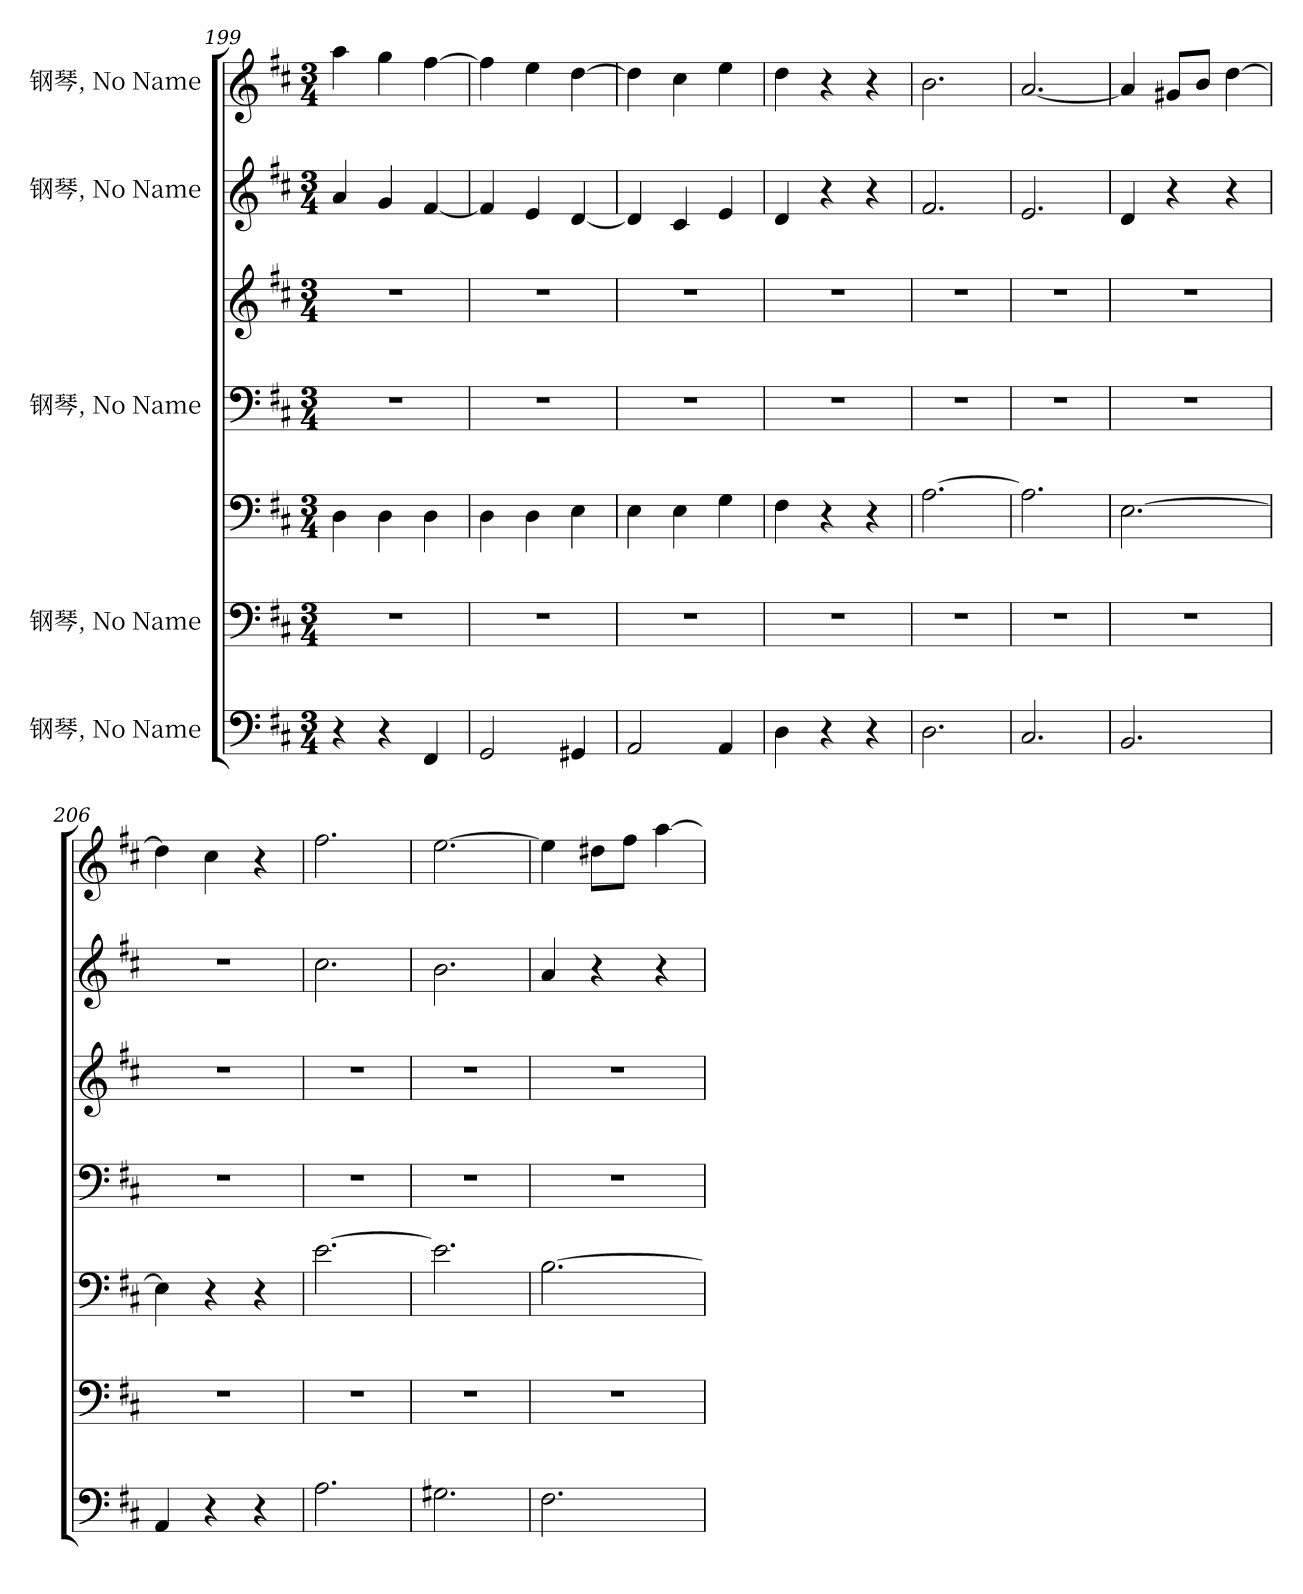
**kern	**kern	**kern	**kern	**kern	**kern	**kern
*part5	*part4	*part4	*part3	*part3	*part2	*part1
*staff7	*staff6	*staff5	*staff4	*staff3	*staff2	*staff1
*I"钢琴, No Name	*I"钢琴, No Name	*	*I"钢琴, No Name	*	*I"钢琴, No Name	*I"钢琴, No Name
*clefF4	*clefF4	*clefF4	*clefF4	*clefG2	*clefG2	*clefG2
*k[f#c#]	*k[f#c#]	*k[f#c#]	*k[f#c#]	*k[f#c#]	*k[f#c#]	*k[f#c#]
*M3/4	*M3/4	*M3/4	*M3/4	*M3/4	*M3/4	*M3/4
*MM199	*MM199	*MM199	*MM199	*MM199	*MM199	*MM199
=199	=199	=199	=199	=199	=199	=199
4r	2.r	4D\	2.r	2.r	4a/	4aa\
4r	.	4D\	.	.	4g/	4gg\
4FF#/	.	4D\	.	.	[4f#/	[4ff#\
=200	=200	=200	=200	=200	=200	=200
2GG/	2.r	4D\	2.r	2.r	4f#/]	4ff#\]
.	.	4D\	.	.	4e/	4ee\
4GG#X/	.	4E\	.	.	[4d/	[4dd\
=201	=201	=201	=201	=201	=201	=201
2AA/	2.r	4E\	2.r	2.r	4d/]	4dd\]
.	.	4E\	.	.	4c#/	4cc#\
4AA/	.	4G\	.	.	4e/	4ee\
=202	=202	=202	=202	=202	=202	=202
4D\	2.r	4F#\	2.r	2.r	4d/	4dd\
4r	.	4r	.	.	4r	4r
4r	.	4r	.	.	4r	4r
=203	=203	=203	=203	=203	=203	=203
*	*	*	*	*	*	*MM199
2.D\	2.r	[2.A\	2.r	2.r	2.f#/	2.b\
=204	=204	=204	=204	=204	=204	=204
2.C#/	2.r	2.A\]	2.r	2.r	2.e/	[2.a/
=205	=205	=205	=205	=205	=205	=205
2.BB/	2.r	[2.E\	2.r	2.r	4d/	4a/]
.	.	.	.	.	4r	8g#X/L
.	.	.	.	.	.	8b/J
.	.	.	.	.	4r	[4dd\
=206	=206	=206	=206	=206	=206	=206
4AA/	2.r	4E\]	2.r	2.r	2.r	4dd\]
4r	.	4r	.	.	.	4cc#\
*	*	*	*	*	*	*MM197
4r	.	4r	.	.	.	4r
=207	=207	=207	=207	=207	=207	=207
*	*	*	*	*	*	*MM199
2.A\	2.r	[2.e\	2.r	2.r	2.cc#\	2.ff#\
!!LO:PB:g=z
=208	=208	=208	=208	=208	=208	=208
2.G#X\	2.r	2.e\]	2.r	2.r	2.b\	[2.ee\
=209	=209	=209	=209	=209	=209	=209
2.F#\	2.r	[2.B\	2.r	2.r	4a/	4ee\]
.	.	.	.	.	4r	8dd#X\L
.	.	.	.	.	.	8ff#\J
.	.	.	.	.	4r	[4aa\
=	=	=	=	=	=	=
*-	*-	*-	*-	*-	*-	*-
